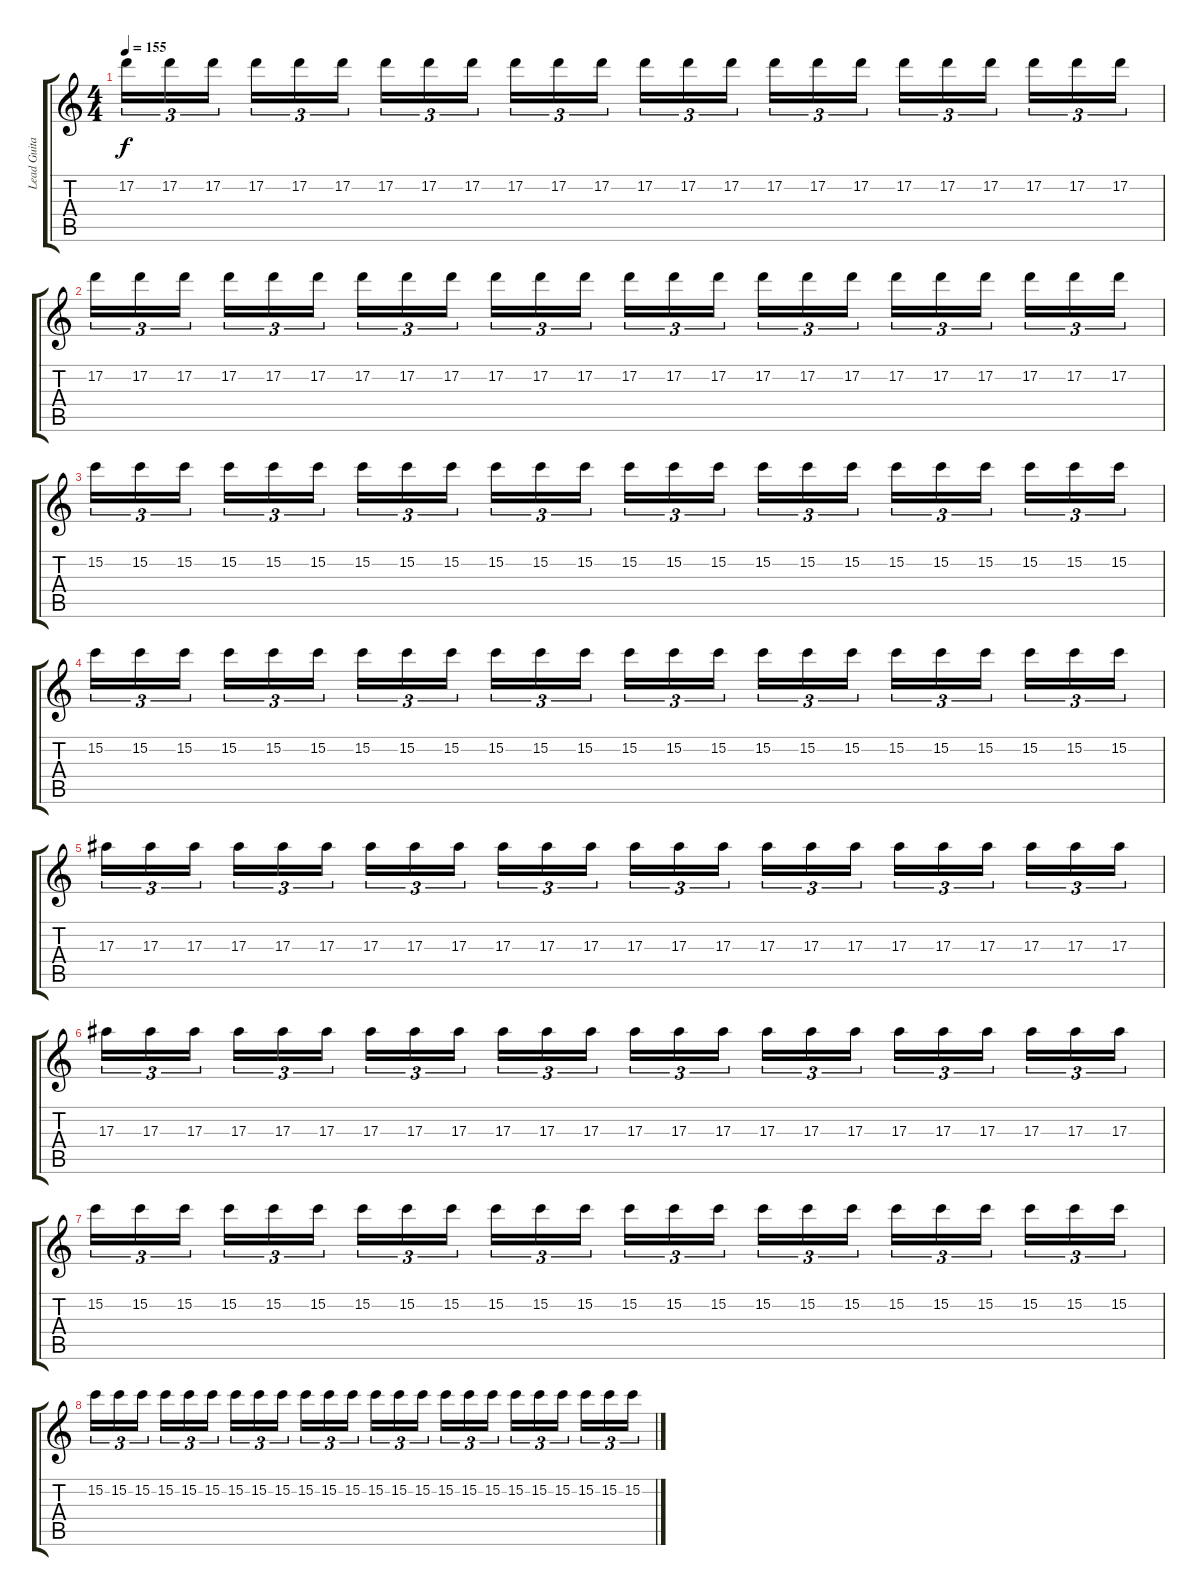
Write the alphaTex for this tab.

\track ("Lead Guitar" "Lead Guita") {instrument distortionguitar}
\staff {score tabs}
\tuning (D4 A3 F3 C3 G2 C2) {hide}
\ts (4 4)
\tempo 155
\clef g2
\ks c
17.2.16{tu (3 2) dy f} 17.2.16{tu (3 2)} 17.2.16{tu (3 2) beam splitsecondary} 17.2.16{tu (3 2)} 17.2.16{tu (3 2)} 17.2.16{tu (3 2)} 17.2.16{tu (3 2)} 17.2.16{tu (3 2)} 17.2.16{tu (3 2) beam splitsecondary} 17.2.16{tu (3 2)} 17.2.16{tu (3 2)} 17.2.16{tu (3 2)} 17.2.16{tu (3 2)} 17.2.16{tu (3 2)} 17.2.16{tu (3 2) beam splitsecondary} 17.2.16{tu (3 2)} 17.2.16{tu (3 2)} 17.2.16{tu (3 2)} 17.2.16{tu (3 2)} 17.2.16{tu (3 2)} 17.2.16{tu (3 2) beam splitsecondary} 17.2.16{tu (3 2)} 17.2.16{tu (3 2)} 17.2.16{tu (3 2)} |
17.2.16{tu (3 2)} 17.2.16{tu (3 2)} 17.2.16{tu (3 2) beam splitsecondary} 17.2.16{tu (3 2)} 17.2.16{tu (3 2)} 17.2.16{tu (3 2)} 17.2.16{tu (3 2)} 17.2.16{tu (3 2)} 17.2.16{tu (3 2) beam splitsecondary} 17.2.16{tu (3 2)} 17.2.16{tu (3 2)} 17.2.16{tu (3 2)} 17.2.16{tu (3 2)} 17.2.16{tu (3 2)} 17.2.16{tu (3 2) beam splitsecondary} 17.2.16{tu (3 2)} 17.2.16{tu (3 2)} 17.2.16{tu (3 2)} 17.2.16{tu (3 2)} 17.2.16{tu (3 2)} 17.2.16{tu (3 2) beam splitsecondary} 17.2.16{tu (3 2)} 17.2.16{tu (3 2)} 17.2.16{tu (3 2)} |
15.2.16{tu (3 2)} 15.2.16{tu (3 2)} 15.2.16{tu (3 2) beam splitsecondary} 15.2.16{tu (3 2)} 15.2.16{tu (3 2)} 15.2.16{tu (3 2)} 15.2.16{tu (3 2)} 15.2.16{tu (3 2)} 15.2.16{tu (3 2) beam splitsecondary} 15.2.16{tu (3 2)} 15.2.16{tu (3 2)} 15.2.16{tu (3 2)} 15.2.16{tu (3 2)} 15.2.16{tu (3 2)} 15.2.16{tu (3 2) beam splitsecondary} 15.2.16{tu (3 2)} 15.2.16{tu (3 2)} 15.2.16{tu (3 2)} 15.2.16{tu (3 2)} 15.2.16{tu (3 2)} 15.2.16{tu (3 2) beam splitsecondary} 15.2.16{tu (3 2)} 15.2.16{tu (3 2)} 15.2.16{tu (3 2)} |
15.2.16{tu (3 2)} 15.2.16{tu (3 2)} 15.2.16{tu (3 2) beam splitsecondary} 15.2.16{tu (3 2)} 15.2.16{tu (3 2)} 15.2.16{tu (3 2)} 15.2.16{tu (3 2)} 15.2.16{tu (3 2)} 15.2.16{tu (3 2) beam splitsecondary} 15.2.16{tu (3 2)} 15.2.16{tu (3 2)} 15.2.16{tu (3 2)} 15.2.16{tu (3 2)} 15.2.16{tu (3 2)} 15.2.16{tu (3 2) beam splitsecondary} 15.2.16{tu (3 2)} 15.2.16{tu (3 2)} 15.2.16{tu (3 2)} 15.2.16{tu (3 2)} 15.2.16{tu (3 2)} 15.2.16{tu (3 2) beam splitsecondary} 15.2.16{tu (3 2)} 15.2.16{tu (3 2)} 15.2.16{tu (3 2)} |
17.3.16{tu (3 2)} 17.3.16{tu (3 2)} 17.3.16{tu (3 2) beam splitsecondary} 17.3.16{tu (3 2)} 17.3.16{tu (3 2)} 17.3.16{tu (3 2)} 17.3.16{tu (3 2)} 17.3.16{tu (3 2)} 17.3.16{tu (3 2) beam splitsecondary} 17.3.16{tu (3 2)} 17.3.16{tu (3 2)} 17.3.16{tu (3 2)} 17.3.16{tu (3 2)} 17.3.16{tu (3 2)} 17.3.16{tu (3 2) beam splitsecondary} 17.3.16{tu (3 2)} 17.3.16{tu (3 2)} 17.3.16{tu (3 2)} 17.3.16{tu (3 2)} 17.3.16{tu (3 2)} 17.3.16{tu (3 2) beam splitsecondary} 17.3.16{tu (3 2)} 17.3.16{tu (3 2)} 17.3.16{tu (3 2)} |
17.3.16{tu (3 2)} 17.3.16{tu (3 2)} 17.3.16{tu (3 2) beam splitsecondary} 17.3.16{tu (3 2)} 17.3.16{tu (3 2)} 17.3.16{tu (3 2)} 17.3.16{tu (3 2)} 17.3.16{tu (3 2)} 17.3.16{tu (3 2) beam splitsecondary} 17.3.16{tu (3 2)} 17.3.16{tu (3 2)} 17.3.16{tu (3 2)} 17.3.16{tu (3 2)} 17.3.16{tu (3 2)} 17.3.16{tu (3 2) beam splitsecondary} 17.3.16{tu (3 2)} 17.3.16{tu (3 2)} 17.3.16{tu (3 2)} 17.3.16{tu (3 2)} 17.3.16{tu (3 2)} 17.3.16{tu (3 2) beam splitsecondary} 17.3.16{tu (3 2)} 17.3.16{tu (3 2)} 17.3.16{tu (3 2)} |
15.2.16{tu (3 2)} 15.2.16{tu (3 2)} 15.2.16{tu (3 2) beam splitsecondary} 15.2.16{tu (3 2)} 15.2.16{tu (3 2)} 15.2.16{tu (3 2)} 15.2.16{tu (3 2)} 15.2.16{tu (3 2)} 15.2.16{tu (3 2) beam splitsecondary} 15.2.16{tu (3 2)} 15.2.16{tu (3 2)} 15.2.16{tu (3 2)} 15.2.16{tu (3 2)} 15.2.16{tu (3 2)} 15.2.16{tu (3 2) beam splitsecondary} 15.2.16{tu (3 2)} 15.2.16{tu (3 2)} 15.2.16{tu (3 2)} 15.2.16{tu (3 2)} 15.2.16{tu (3 2)} 15.2.16{tu (3 2) beam splitsecondary} 15.2.16{tu (3 2)} 15.2.16{tu (3 2)} 15.2.16{tu (3 2)} |
15.2.16{tu (3 2)} 15.2.16{tu (3 2)} 15.2.16{tu (3 2) beam splitsecondary} 15.2.16{tu (3 2)} 15.2.16{tu (3 2)} 15.2.16{tu (3 2)} 15.2.16{tu (3 2)} 15.2.16{tu (3 2)} 15.2.16{tu (3 2) beam splitsecondary} 15.2.16{tu (3 2)} 15.2.16{tu (3 2)} 15.2.16{tu (3 2)} 15.2.16{tu (3 2)} 15.2.16{tu (3 2)} 15.2.16{tu (3 2) beam splitsecondary} 15.2.16{tu (3 2)} 15.2.16{tu (3 2)} 15.2.16{tu (3 2)} 15.2.16{tu (3 2)} 15.2.16{tu (3 2)} 15.2.16{tu (3 2) beam splitsecondary} 15.2.16{tu (3 2)} 15.2.16{tu (3 2)} 15.2.16{tu (3 2)}
